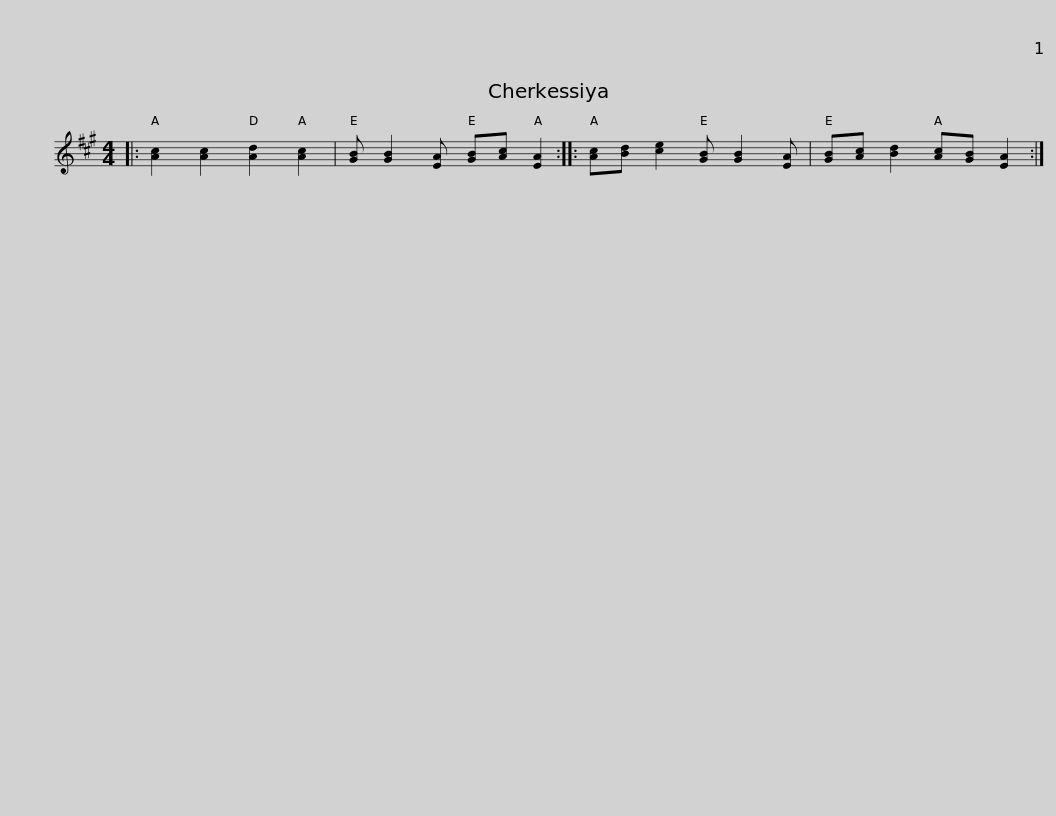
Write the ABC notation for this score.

X:1
L:1/8
M:4/4
I:linebreak $
K:A
V:1 treble
V:1
|: [Ac]2 [Ac]2 [Ad]2 [Ac]2 | [GB] [GB]2 [EA] [GB][Ac] [EA]2 :: [Ac][Bd] [ce]2 [GB] [GB]2 [EA] | [GB][Ac] [Bd]2 [Ac][GB] [EA]2 :| %4
